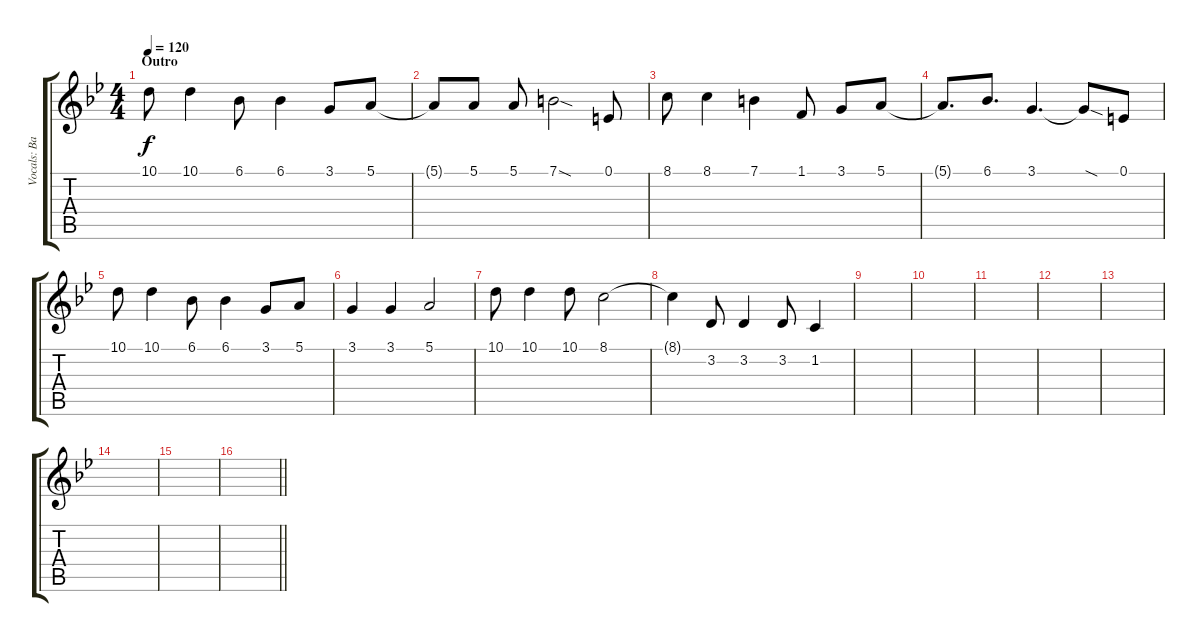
\track ("Vocals: Band" "Vocals: Ba") {instrument choiraahs}
\staff {score tabs}
\tuning (E4 B3 G3 D3 A2 E2) {hide}
\ts (4 4)
\section ("" "Outro")
\tempo 120
\clef g2
\ks bb
10.1.8{dy f} 10.1.4 6.1.8 6.1.4 3.1.8 5.1.8 |
5.1{t}.8 5.1.8 5.1.8 7.1{sod}.2 0.1.8 |
8.1.8 8.1.4 7.1.4 1.1.8 3.1.8 5.1.8 |
5.1{t}.8{d} 6.1.8{d} 3.1.4{d} 3.1{sod t}.8 0.1.8 |
10.1.8 10.1.4 6.1.8 6.1.4 3.1.8 5.1.8 |
3.1.4 3.1.4 5.1.2 |
10.1.8 10.1.4 10.1.8 8.1.2 |
8.1{t}.4 3.2.8 3.2.4 3.2.8 1.2.4 |
|
|
|
|
|
|
|
\barLineRight lightlight
